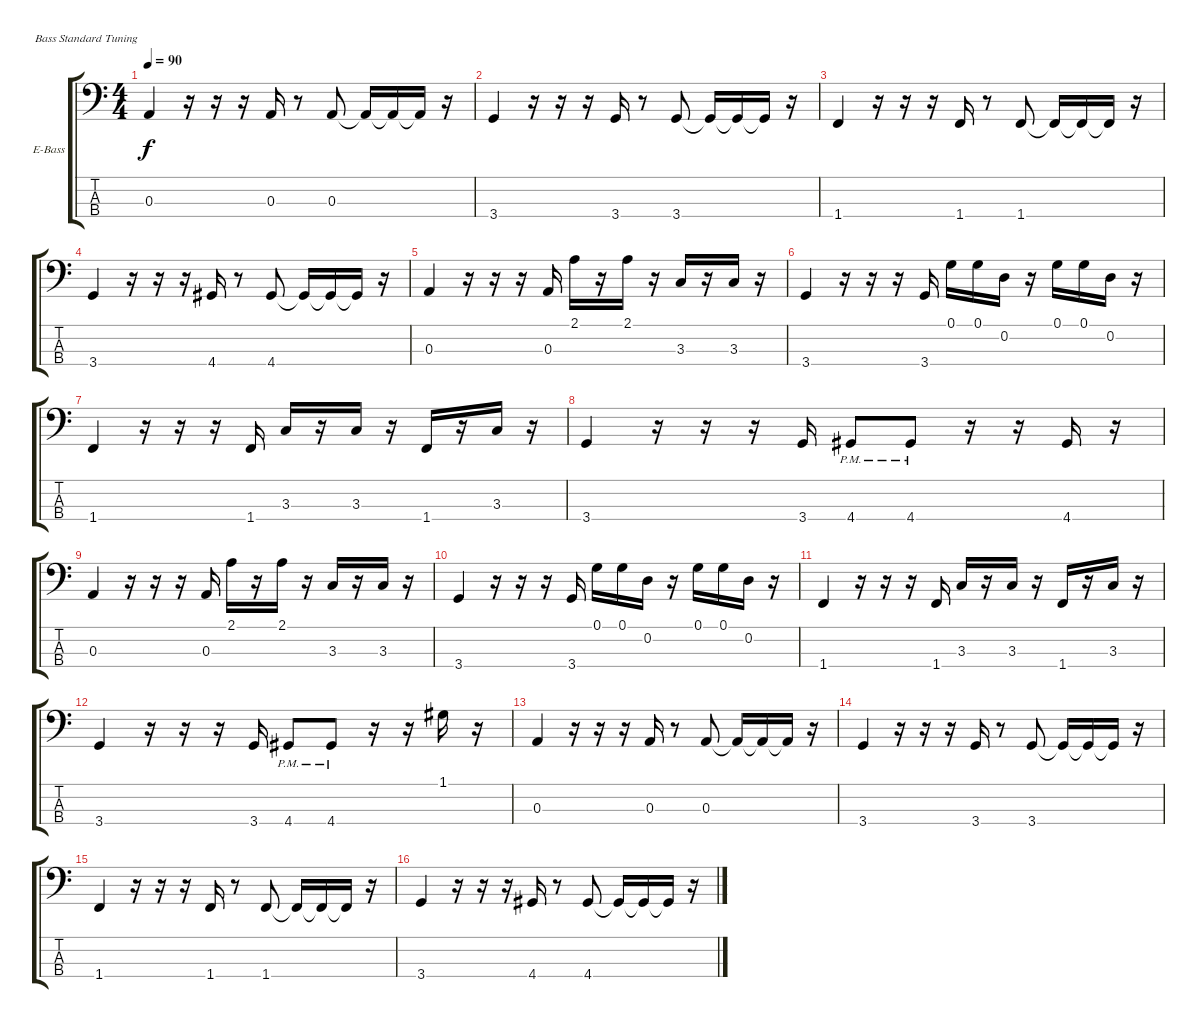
\defaultSystemsLayout 4
\bracketExtendMode groupsimilarinstruments
\firstSystemTrackNameOrientation horizontal
\otherSystemsTrackNameOrientation horizontal
\track ("Александр Кислинский(Кислый)" "E-Bass") {instrument electricbassfinger}
\staff {score tabs}
\tuning (G2 D2 A1 E1)
\ts (4 4)
\tempo 90
\clef f4
\scale
0.333333
\ks c
0.3.4{dy f} r.16 r.16 r.16 0.3.16 r.8 0.3.8 0.3{t}.16 0.3{t}.16 0.3{t}.16 r.16 |
\scale
0.333333 3.4.4 r.16 r.16 r.16 3.4.16 r.8 3.4.8 3.4{t}.16 3.4{t}.16 3.4{t}.16 r.16 |
\scale
0.333333 1.4.4 r.16 r.16 r.16 1.4.16 r.8 1.4.8 1.4{t}.16 1.4{t}.16 1.4{t}.16 r.16 |
\scale
0.333333 3.4.4 r.16 r.16 r.16 4.4.16 r.8 4.4.8 4.4{t}.16 4.4{t}.16 4.4{t}.16 r.16 |
\scale
0.333333 0.3.4 r.16 r.16 r.16 0.3.16 2.1.16 r.16 2.1.16 r.16 3.3.16 r.16 3.3.16 r.16 |
\scale
0.333333 3.4.4 r.16 r.16 r.16 3.4.16 0.1.16 0.1.16 0.2.16 r.16 0.1.16 0.1.16 0.2.16 r.16 |
\scale
0.333333 1.4.4 r.16 r.16 r.16 1.4.16 3.3.16 r.16 3.3.16 r.16 1.4.16 r.16 3.3.16 r.16 |
\scale
0.333333 3.4.4 r.16 r.16 r.16 3.4.16 4.4{pm}.8 4.4{pm}.8 r.16 r.16 4.4.16 r.16 |
\scale
0.333333 0.3.4 r.16 r.16 r.16 0.3.16 2.1.16 r.16 2.1.16 r.16 3.3.16 r.16 3.3.16 r.16 |
\scale
0.333333 3.4.4 r.16 r.16 r.16 3.4.16 0.1.16 0.1.16 0.2.16 r.16 0.1.16 0.1.16 0.2.16 r.16 |
\scale
0.333333 1.4.4 r.16 r.16 r.16 1.4.16 3.3.16 r.16 3.3.16 r.16 1.4.16 r.16 3.3.16 r.16 |
\scale
0.333333 3.4.4 r.16 r.16 r.16 3.4.16 4.4{pm}.8 4.4{pm}.8 r.16 r.16 1.1.16 r.16 |
\scale
0.333333 0.3.4 r.16 r.16 r.16 0.3.16 r.8 0.3.8 0.3{t}.16 0.3{t}.16 0.3{t}.16 r.16 |
\scale
0.333333 3.4.4 r.16 r.16 r.16 3.4.16 r.8 3.4.8 3.4{t}.16 3.4{t}.16 3.4{t}.16 r.16 |
\scale
0.333333 1.4.4 r.16 r.16 r.16 1.4.16 r.8 1.4.8 1.4{t}.16 1.4{t}.16 1.4{t}.16 r.16 |
\scale
0.333333 3.4.4 r.16 r.16 r.16 4.4.16 r.8 4.4.8 4.4{t}.16 4.4{t}.16 4.4{t}.16 r.16
